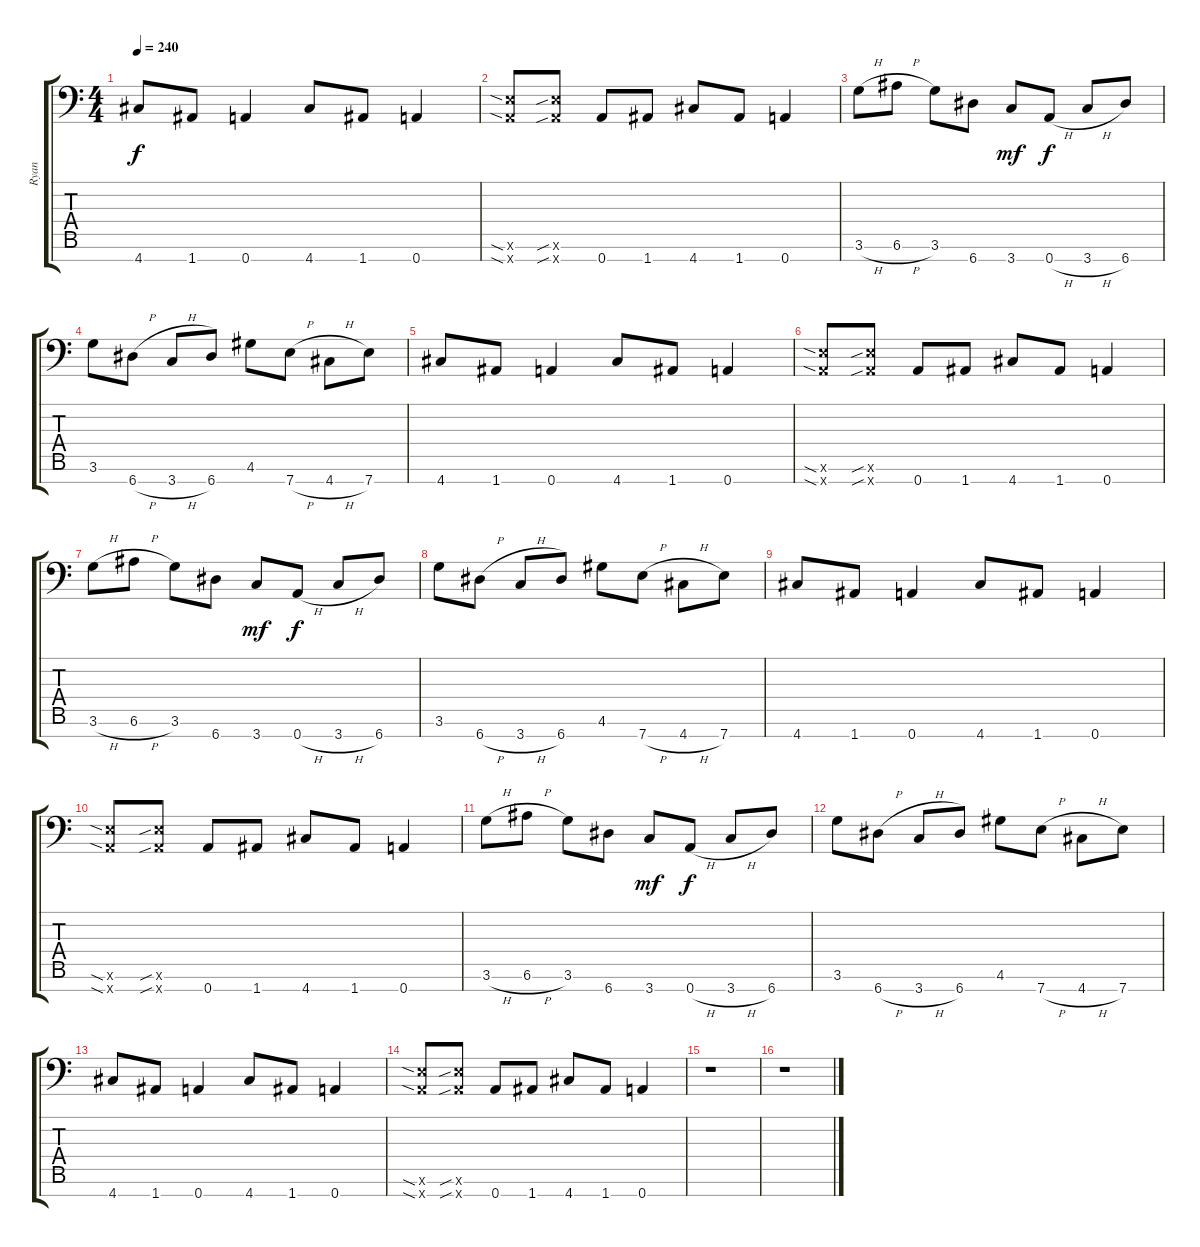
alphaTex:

\track ("Ryan" "Ryan") {instrument acousticguitarsteel}
\staff {score tabs}
\tuning (E4 B3 Gb3 D3 A2 E2 A1) {hide}
\ts (4 4)
\tempo 240
\clef f4
\ks c
4.7.8{dy f instrument acousticguitarsteel} 1.7.8 0.7.4 4.7.8 1.7.8 0.7.4 |
(0.6{sia x} 0.7{sia x}).8 (0.6{sib x} 0.7{sib x}).8 0.7.8 1.7.8 4.7.8 1.7.8 0.7.4 |
3.6{h}.8 6.6{h}.8 3.6.8 6.7.8 3.7.8{dy mf} 0.7{h}.8{dy f} 3.7{h}.8 6.7.8 |
3.6.8 6.7{h}.8 3.7{h}.8 6.7.8 4.6.8 7.7{h}.8 4.7{h}.8 7.7.8 |
4.7.8 1.7.8 0.7.4 4.7.8 1.7.8 0.7.4 |
(0.6{sia x} 0.7{sia x}).8 (0.6{sib x} 0.7{sib x}).8 0.7.8 1.7.8 4.7.8 1.7.8 0.7.4 |
3.6{h}.8 6.6{h}.8 3.6.8 6.7.8 3.7.8{dy mf} 0.7{h}.8{dy f} 3.7{h}.8 6.7.8 |
3.6.8 6.7{h}.8 3.7{h}.8 6.7.8 4.6.8 7.7{h}.8 4.7{h}.8 7.7.8 |
4.7.8 1.7.8 0.7.4 4.7.8 1.7.8 0.7.4 |
(0.6{sia x} 0.7{sia x}).8 (0.6{sib x} 0.7{sib x}).8 0.7.8 1.7.8 4.7.8 1.7.8 0.7.4 |
3.6{h}.8 6.6{h}.8 3.6.8 6.7.8 3.7.8{dy mf} 0.7{h}.8{dy f} 3.7{h}.8 6.7.8 |
3.6.8 6.7{h}.8 3.7{h}.8 6.7.8 4.6.8 7.7{h}.8 4.7{h}.8 7.7.8 |
4.7.8 1.7.8 0.7.4 4.7.8 1.7.8 0.7.4 |
(0.6{sia x} 0.7{sia x}).8 (0.6{sib x} 0.7{sib x}).8 0.7.8 1.7.8 4.7.8 1.7.8 0.7.4 |
r.1 |
r.1
